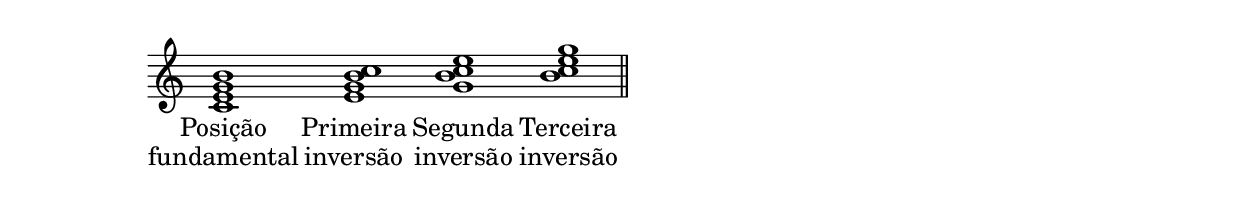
\version "2.10.0"
<<
\new Staff \with {
	\remove "Time_signature_engraver"
}

\relative c' {
	 	\clef treble
		\time 4/4
		<c e g b>1 \bar " "
		<e g b c>1 \bar " "
		<g b c e>1 \bar " "
		<b c e g>1 \bar "||"
}
\addlyrics { Posição Primeira Segunda Terceira }
\addlyrics { fundamental inversão inversão inversão }
>>

